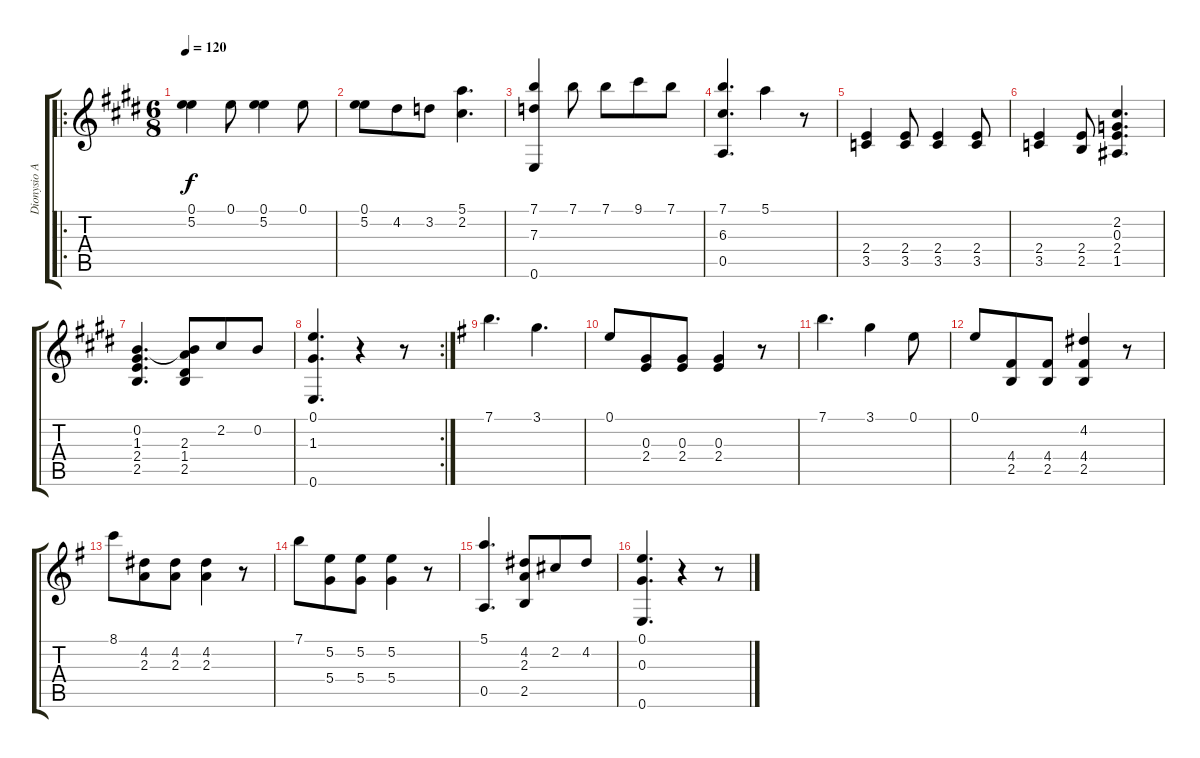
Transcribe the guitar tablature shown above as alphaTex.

\track ("Dionysio Aguado" "Dionysio A") {instrument acousticguitarnylon}
\staff {score tabs}
\tuning (E4 B3 G3 D3 A2 E2) {hide}
\ro
\ts (6 8)
\tempo 120
\clef g2
\ks e
(0.1 5.2).4{dy f} 0.1.8 (0.1 5.2).4 0.1.8 |
(0.1 5.2).8 4.2.8 3.2.8 (5.1 2.2).4{d} |
(7.1 7.3 0.6).4 7.1.8 7.1.8 9.1.8 7.1.8 |
(7.1 6.3 0.5).4{d} 5.1.4 r.8 |
(2.4 3.5).4 (2.4 3.5).8 (2.4 3.5).4 (2.4 3.5).8 |
(2.4 3.5).4 (2.4 2.5).8 (2.2 0.3 2.4 1.5).4{d} |
(0.2 1.3 2.4 2.5).4{d} (0.2{t} 2.3 1.4 2.5).8 2.2.8 0.2.8 |
\rc 2
(0.1 1.3 0.6).4{d} r.4 r.8 |
\ks g
7.1.4{d} 3.1.4{d} |
0.1.8 (0.3 2.4).8 (0.3 2.4).8 (0.3 2.4).4 r.8 |
7.1.4{d} 3.1.4 0.1.8 |
0.1.8 (4.4 2.5).8 (4.4 2.5).8 (4.2 4.4 2.5).4 r.8 |
8.1.8 (4.2 2.3).8 (4.2 2.3).8 (4.2 2.3).4 r.8 |
7.1.8 (5.2 5.4).8 (5.2 5.4).8 (5.2 5.4).4 r.8 |
(5.1 0.5).4{d} (4.2 2.3 2.5).8 2.2.8 4.2.8 |
(0.1 0.3 0.6).4{d} r.4 r.8
